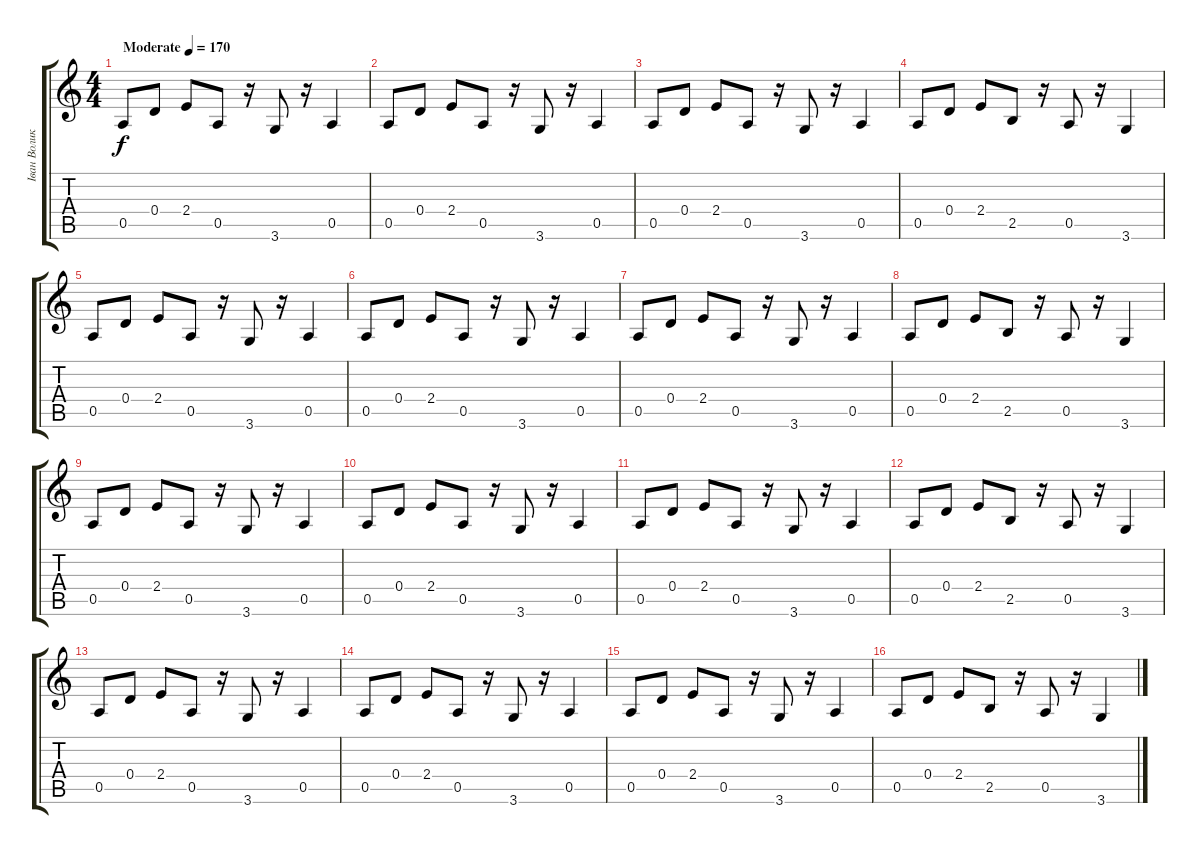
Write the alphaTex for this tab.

\track ("Іван Волик" "Іван Волик") {instrument distortionguitar}
\staff {score tabs}
\tuning (E4 B3 G3 D3 A2 E2) {hide}
\ts (4 4)
\tempo (170 "Moderate")
\clef g2
\ks c
0.5.8{dy f instrument distortionguitar} 0.4.8 2.4.8 0.5.8 r.16 3.6.8 r.16 0.5.4 |
0.5.8 0.4.8 2.4.8 0.5.8 r.16 3.6.8 r.16 0.5.4 |
0.5.8 0.4.8 2.4.8 0.5.8 r.16 3.6.8 r.16 0.5.4 |
0.5.8 0.4.8 2.4.8 2.5.8 r.16 0.5.8 r.16 3.6.4 |
0.5.8 0.4.8 2.4.8 0.5.8 r.16 3.6.8 r.16 0.5.4 |
0.5.8 0.4.8 2.4.8 0.5.8 r.16 3.6.8 r.16 0.5.4 |
0.5.8 0.4.8 2.4.8 0.5.8 r.16 3.6.8 r.16 0.5.4 |
0.5.8 0.4.8 2.4.8 2.5.8 r.16 0.5.8 r.16 3.6.4 |
0.5.8 0.4.8 2.4.8 0.5.8 r.16 3.6.8 r.16 0.5.4 |
0.5.8 0.4.8 2.4.8 0.5.8 r.16 3.6.8 r.16 0.5.4 |
0.5.8 0.4.8 2.4.8 0.5.8 r.16 3.6.8 r.16 0.5.4 |
0.5.8 0.4.8 2.4.8 2.5.8 r.16 0.5.8 r.16 3.6.4 |
0.5.8 0.4.8 2.4.8 0.5.8 r.16 3.6.8 r.16 0.5.4 |
0.5.8 0.4.8 2.4.8 0.5.8 r.16 3.6.8 r.16 0.5.4 |
0.5.8 0.4.8 2.4.8 0.5.8 r.16 3.6.8 r.16 0.5.4 |
0.5.8 0.4.8 2.4.8 2.5.8 r.16 0.5.8 r.16 3.6.4
